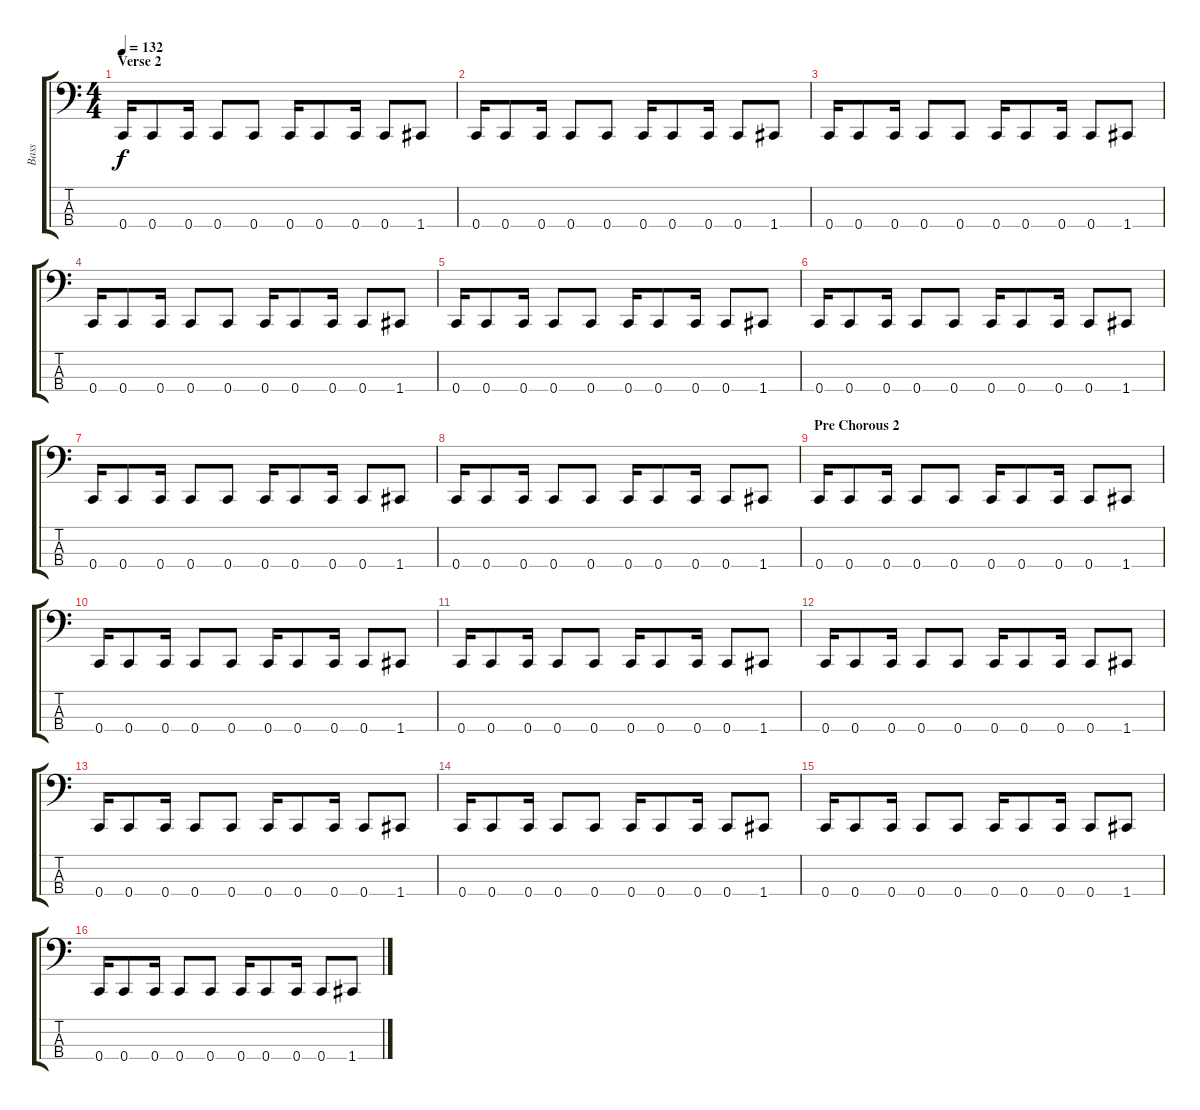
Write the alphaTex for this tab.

\track ("Bass" "Bass") {instrument electricbassfinger}
\staff {score tabs}
\tuning (F2 C2 G1 C1) {hide}
\ts (4 4)
\section ("" "Verse 2")
\tempo 132
\clef f4
\ks c
0.4.16{dy f} 0.4.8 0.4.16 0.4.8 0.4.8 0.4.16 0.4.8 0.4.16 0.4.8 1.4.8 |
0.4.16 0.4.8 0.4.16 0.4.8 0.4.8 0.4.16 0.4.8 0.4.16 0.4.8 1.4.8 |
0.4.16 0.4.8 0.4.16 0.4.8 0.4.8 0.4.16 0.4.8 0.4.16 0.4.8 1.4.8 |
0.4.16 0.4.8 0.4.16 0.4.8 0.4.8 0.4.16 0.4.8 0.4.16 0.4.8 1.4.8 |
0.4.16 0.4.8 0.4.16 0.4.8 0.4.8 0.4.16 0.4.8 0.4.16 0.4.8 1.4.8 |
0.4.16 0.4.8 0.4.16 0.4.8 0.4.8 0.4.16 0.4.8 0.4.16 0.4.8 1.4.8 |
0.4.16 0.4.8 0.4.16 0.4.8 0.4.8 0.4.16 0.4.8 0.4.16 0.4.8 1.4.8 |
0.4.16 0.4.8 0.4.16 0.4.8 0.4.8 0.4.16 0.4.8 0.4.16 0.4.8 1.4.8 |
\section ("" "Pre Chorous 2")
0.4.16 0.4.8 0.4.16 0.4.8 0.4.8 0.4.16 0.4.8 0.4.16 0.4.8 1.4.8 |
0.4.16 0.4.8 0.4.16 0.4.8 0.4.8 0.4.16 0.4.8 0.4.16 0.4.8 1.4.8 |
0.4.16 0.4.8 0.4.16 0.4.8 0.4.8 0.4.16 0.4.8 0.4.16 0.4.8 1.4.8 |
0.4.16 0.4.8 0.4.16 0.4.8 0.4.8 0.4.16 0.4.8 0.4.16 0.4.8 1.4.8 |
0.4.16 0.4.8 0.4.16 0.4.8 0.4.8 0.4.16 0.4.8 0.4.16 0.4.8 1.4.8 |
0.4.16 0.4.8 0.4.16 0.4.8 0.4.8 0.4.16 0.4.8 0.4.16 0.4.8 1.4.8 |
0.4.16 0.4.8 0.4.16 0.4.8 0.4.8 0.4.16 0.4.8 0.4.16 0.4.8 1.4.8 |
0.4.16 0.4.8 0.4.16 0.4.8 0.4.8 0.4.16 0.4.8 0.4.16 0.4.8 1.4.8
